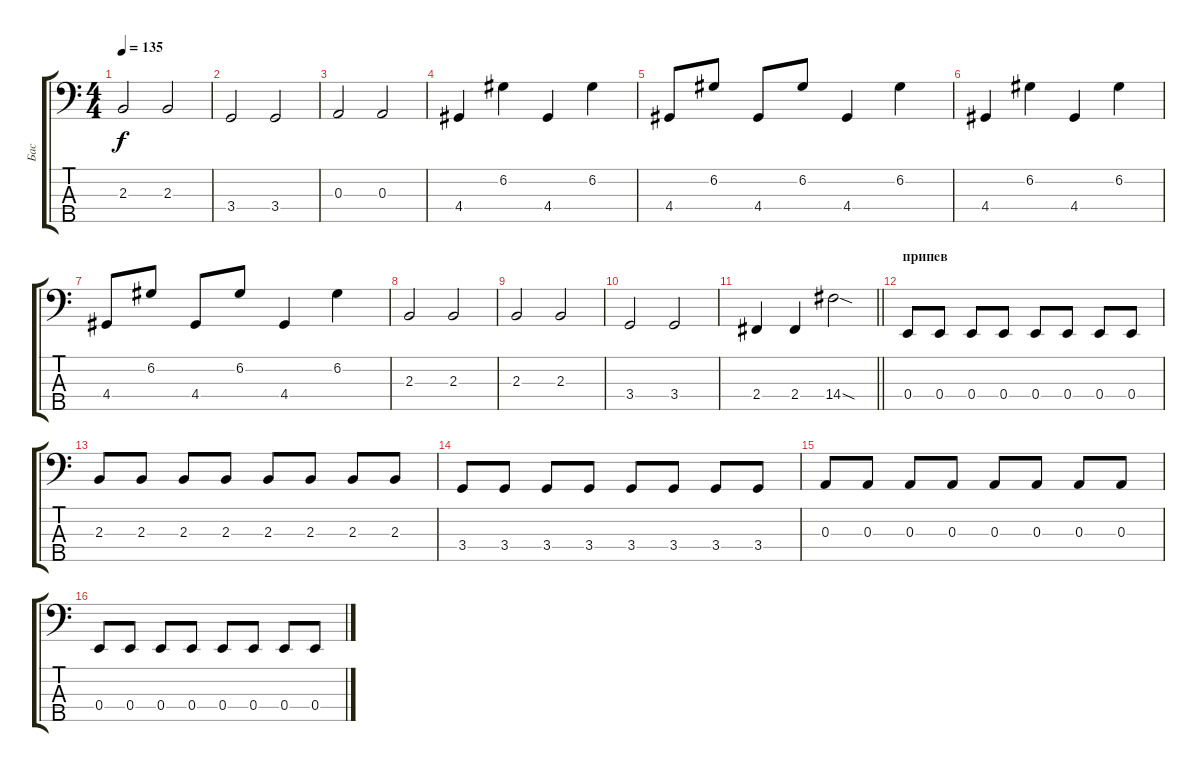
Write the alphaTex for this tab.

\track ("Бас" "Бас") {instrument electricbassfinger}
\staff {score tabs}
\tuning (G2 D2 A1 E1 B0) {hide}
\ts (4 4)
\tempo 135
\clef f4
\ks c
2.3.2{dy f} 2.3.2 |
3.4.2 3.4.2 |
0.3.2 0.3.2 |
4.4.4 6.2.4 4.4.4 6.2.4 |
4.4.8 6.2.8 4.4.8 6.2.8 4.4.4 6.2.4 |
4.4.4 6.2.4 4.4.4 6.2.4 |
4.4.8 6.2.8 4.4.8 6.2.8 4.4.4 6.2.4 |
2.3.2 2.3.2 |
2.3.2 2.3.2 |
3.4.2 3.4.2 |
\barLineRight lightlight
2.4.4 2.4.4 14.4{sod}.2 |
\section ("" "припев")
0.4.8{instrument electricbassfinger} 0.4.8 0.4.8 0.4.8 0.4.8 0.4.8 0.4.8 0.4.8 |
2.3.8 2.3.8 2.3.8 2.3.8 2.3.8 2.3.8 2.3.8 2.3.8 |
3.4.8 3.4.8 3.4.8 3.4.8 3.4.8 3.4.8 3.4.8 3.4.8 |
0.3.8 0.3.8 0.3.8 0.3.8 0.3.8 0.3.8 0.3.8 0.3.8 |
0.4.8 0.4.8 0.4.8 0.4.8 0.4.8 0.4.8 0.4.8 0.4.8
